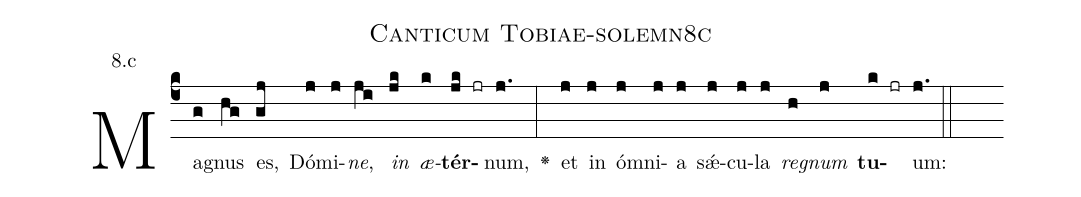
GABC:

name: Canticum Tobiae-solemn8c;
annotation: 8.c;
%%
(c4)Ma(g)gnus(hg) es,(gj) Dó(j)mi(j)<i>ne</i>,(ji) <i>in</i>(jk) <i>æ</i>(k)<b>tér</b>(jk jr)num,(j.) <v>\greheightstar</v>(:) et(j) in(j) óm(j)ni(j)a(j) sǽ(j)cu(j)la(j) <i>re</i>(h)<i>gnum</i>(j) <b>tu</b>(k jr)um:(j.) (::)


%E(j) u(j) o(h) u(j) a(k) e.(j.) (::)
